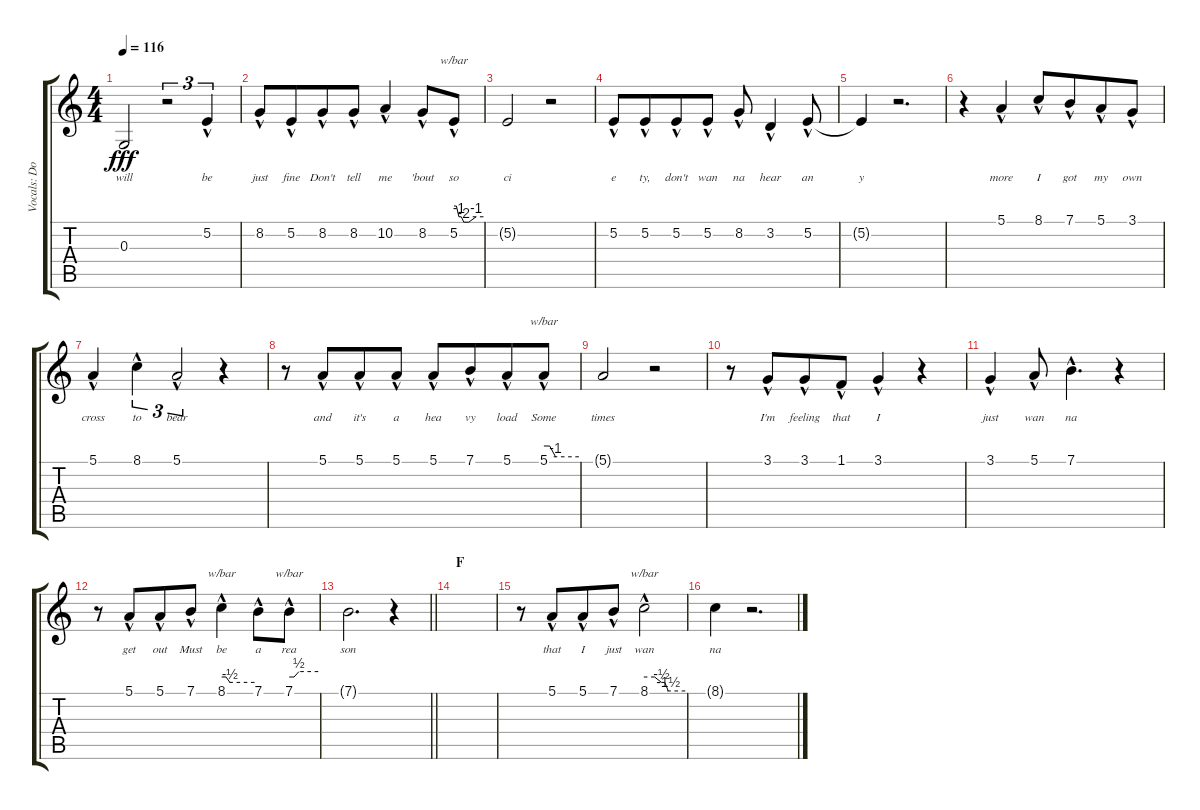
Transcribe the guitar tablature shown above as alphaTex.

\track ("Vocals: Don" "Vocals: Do") {instrument lead2sawtooth}
\staff {score tabs}
\tuning (E4 B3 G3 D3 A2 E2) {hide}
\ts (4 4)
\tempo 116
\clef g2
\ks c
0.3{t}.2{lyrics (0 "will") lyrics (1 "") lyrics (2 "") lyrics (3 "") lyrics (4 "") dy fff} r.2{tu (3 2)} 5.2{hac}.4{tu (3 2) lyrics (0 "be") lyrics (1 "") lyrics (2 "") lyrics (3 "") lyrics (4 "")} |
8.2{hac}.8{lyrics (0 "just") lyrics (1 "") lyrics (2 "") lyrics (3 "") lyrics (4 "")} 5.2{hac}.8{lyrics (0 "fine") lyrics (1 "") lyrics (2 "") lyrics (3 "") lyrics (4 "") beam merge} 8.2{hac}.8{lyrics (0 "Don't") lyrics (1 "") lyrics (2 "") lyrics (3 "") lyrics (4 "")} 8.2{hac}.8{lyrics (0 "tell") lyrics (1 "") lyrics (2 "") lyrics (3 "") lyrics (4 "")} 10.2{hac}.4{lyrics (0 "me") lyrics (1 "") lyrics (2 "") lyrics (3 "") lyrics (4 "")} 8.2{hac}.8{lyrics (0 "'bout") lyrics (1 "") lyrics (2 "") lyrics (3 "") lyrics (4 "")} 5.2{hac}.8{tbe (custom default 0 0 5 0 10 -4 15 -4 20 -8 30 -8 45 -4 60 -4) lyrics (0 "so") lyrics (1 "") lyrics (2 "") lyrics (3 "") lyrics (4 "")} |
5.2{t}.2{lyrics (0 "ci") lyrics (1 "") lyrics (2 "") lyrics (3 "") lyrics (4 "")} r.2 |
5.2{hac}.8{lyrics (0 "e") lyrics (1 "") lyrics (2 "") lyrics (3 "") lyrics (4 "")} 5.2{hac}.8{lyrics (0 "ty,") lyrics (1 "") lyrics (2 "") lyrics (3 "") lyrics (4 "") beam merge} 5.2{hac}.8{lyrics (0 "don't") lyrics (1 "") lyrics (2 "") lyrics (3 "") lyrics (4 "")} 5.2{hac}.8{lyrics (0 "wan") lyrics (1 "") lyrics (2 "") lyrics (3 "") lyrics (4 "")} 8.2{hac}.8{lyrics (0 "na") lyrics (1 "") lyrics (2 "") lyrics (3 "") lyrics (4 "")} 3.2{hac}.4{lyrics (0 "hear") lyrics (1 "") lyrics (2 "") lyrics (3 "") lyrics (4 "")} 5.2{hac}.8{lyrics (0 "an") lyrics (1 "") lyrics (2 "") lyrics (3 "") lyrics (4 "")} |
5.2{t}.4{lyrics (0 "y") lyrics (1 "") lyrics (2 "") lyrics (3 "") lyrics (4 "")} r.2{d} |
r.4 5.1{hac}.4{lyrics (0 "more") lyrics (1 "") lyrics (2 "") lyrics (3 "") lyrics (4 "")} 8.1{hac}.8{lyrics (0 "I") lyrics (1 "") lyrics (2 "") lyrics (3 "") lyrics (4 "")} 7.1{hac}.8{lyrics (0 "got") lyrics (1 "") lyrics (2 "") lyrics (3 "") lyrics (4 "") beam merge} 5.1{hac}.8{lyrics (0 "my") lyrics (1 "") lyrics (2 "") lyrics (3 "") lyrics (4 "")} 3.1{hac}.8{lyrics (0 "own") lyrics (1 "") lyrics (2 "") lyrics (3 "") lyrics (4 "")} |
5.1{hac}.4{lyrics (0 "cross") lyrics (1 "") lyrics (2 "") lyrics (3 "") lyrics (4 "")} 8.1{hac}.4{tu (3 2) lyrics (0 "to") lyrics (1 "") lyrics (2 "") lyrics (3 "") lyrics (4 "")} 5.1{hac}.2{tu (3 2) lyrics (0 "bear") lyrics (1 "") lyrics (2 "") lyrics (3 "") lyrics (4 "")} r.4 |
r.8 5.1{hac}.8{lyrics (0 "and") lyrics (1 "") lyrics (2 "") lyrics (3 "") lyrics (4 "") beam merge} 5.1{hac}.8{lyrics (0 "it's") lyrics (1 "") lyrics (2 "") lyrics (3 "") lyrics (4 "")} 5.1{hac}.8{lyrics (0 "a") lyrics (1 "") lyrics (2 "") lyrics (3 "") lyrics (4 "")} 5.1{hac}.8{lyrics (0 "hea") lyrics (1 "") lyrics (2 "") lyrics (3 "") lyrics (4 "")} 7.1{hac}.8{lyrics (0 "vy") lyrics (1 "") lyrics (2 "") lyrics (3 "") lyrics (4 "") beam merge} 5.1{hac}.8{lyrics (0 "load") lyrics (1 "") lyrics (2 "") lyrics (3 "") lyrics (4 "")} 5.1{hac}.8{tbe (custom default 0 0 10 0 20 -4 60 -4) lyrics (0 "Some") lyrics (1 "") lyrics (2 "") lyrics (3 "") lyrics (4 "")} |
5.1{t}.2{lyrics (0 "times") lyrics (1 "") lyrics (2 "") lyrics (3 "") lyrics (4 "")} r.2 |
r.8 3.1{hac}.8{lyrics (0 "I'm") lyrics (1 "") lyrics (2 "") lyrics (3 "") lyrics (4 "") beam merge} 3.1{hac}.8{lyrics (0 "feeling") lyrics (1 "") lyrics (2 "") lyrics (3 "") lyrics (4 "")} 1.1{hac}.8{lyrics (0 "that") lyrics (1 "") lyrics (2 "") lyrics (3 "") lyrics (4 "")} 3.1{hac}.4{lyrics (0 "I") lyrics (1 "") lyrics (2 "") lyrics (3 "") lyrics (4 "")} r.4 |
3.1{hac}.4{lyrics (0 "just") lyrics (1 "") lyrics (2 "") lyrics (3 "") lyrics (4 "")} 5.1{hac}.8{lyrics (0 "wan") lyrics (1 "") lyrics (2 "") lyrics (3 "") lyrics (4 "")} 7.1{hac}.4{d lyrics (0 "na") lyrics (1 "") lyrics (2 "") lyrics (3 "") lyrics (4 "")} r.4 |
r.8 5.1{hac}.8{lyrics (0 "get") lyrics (1 "") lyrics (2 "") lyrics (3 "") lyrics (4 "") beam merge} 5.1{hac}.8{lyrics (0 "out") lyrics (1 "") lyrics (2 "") lyrics (3 "") lyrics (4 "")} 7.1{hac}.8{lyrics (0 "Must") lyrics (1 "") lyrics (2 "") lyrics (3 "") lyrics (4 "")} 8.1{hac}.4{tbe (custom default 0 0 8 0 15 -2 60 -2) lyrics (0 "be") lyrics (1 "") lyrics (2 "") lyrics (3 "") lyrics (4 "") beam merge} 7.1{hac}.8{lyrics (0 "a") lyrics (1 "") lyrics (2 "") lyrics (3 "") lyrics (4 "")} 7.1{hac}.8{tbe (custom default 0 0 10 0 20 2 60 2) lyrics (0 "rea") lyrics (1 "") lyrics (2 "") lyrics (3 "") lyrics (4 "")} |
\barLineRight lightlight
7.1{t}.2{d lyrics (0 "son") lyrics (1 "") lyrics (2 "") lyrics (3 "") lyrics (4 "")} r.4 |
\section ("" "F")
|
r.8 5.1{hac}.8{lyrics (0 "that") lyrics (1 "") lyrics (2 "") lyrics (3 "") lyrics (4 "") beam merge} 5.1{hac}.8{lyrics (0 "I") lyrics (1 "") lyrics (2 "") lyrics (3 "") lyrics (4 "")} 7.1{hac}.8{lyrics (0 "just") lyrics (1 "") lyrics (2 "") lyrics (3 "") lyrics (4 "")} 8.1{hac}.2{tbe (custom default 0 0 15 0 25 -2 30 -2 35 -6 60 -6) lyrics (0 "wan") lyrics (1 "") lyrics (2 "") lyrics (3 "") lyrics (4 "")} |
8.1{t}.4{lyrics (0 "na") lyrics (1 "") lyrics (2 "") lyrics (3 "") lyrics (4 "")} r.2{d}
